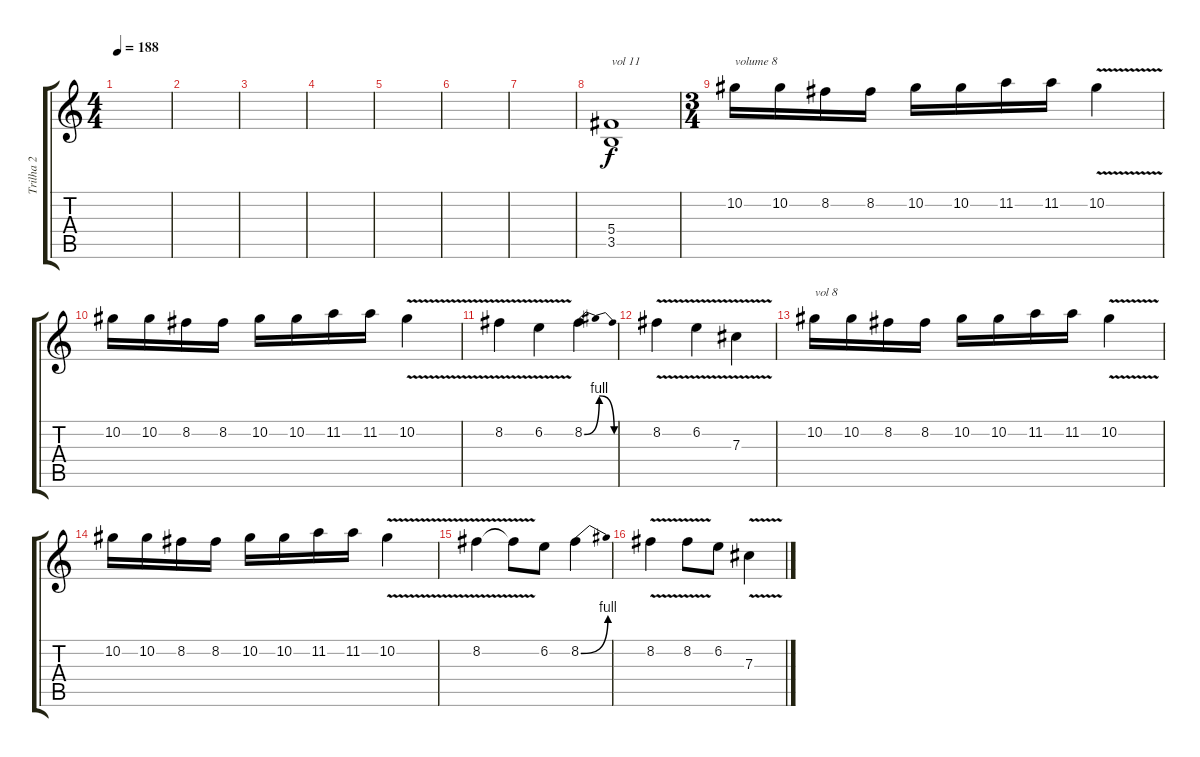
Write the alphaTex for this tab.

\track ("Trilha 2" "Trilha 2") {instrument overdrivenguitar}
\staff {score tabs}
\tuning (Eb4 Bb3 Gb3 Db3 Ab2 Eb2) {hide}
\ts (4 4)
\tempo 188
\clef g2
\ks c
|
|
|
|
|
|
|
(5.4 3.5).1{txt "vol 11" volume 11} |
\ts (3 4)
10.2.16{txt "volume 8" volume 8} 10.2.16 8.2.16 8.2.16 10.2.16 10.2.16 11.2.16 11.2.16 10.2{v}.4 |
10.2.16 10.2.16 8.2.16 8.2.16 10.2.16 10.2.16 11.2.16 11.2.16 10.2{v}.4 |
8.2{v}.4 6.2{v}.4 8.2{be (bendrelease 0 0 15 4 55 4 60 0)}.4 |
8.2{v}.4 6.2{v}.4 7.3{v}.4 |
10.2.16{txt "vol 8" volume 8} 10.2.16 8.2.16 8.2.16 10.2.16 10.2.16 11.2.16 11.2.16 10.2{v}.4 |
10.2.16 10.2.16 8.2.16 8.2.16 10.2.16 10.2.16 11.2.16 11.2.16 10.2{v}.4 |
8.2{v}.4 8.2{t}.8 6.2.8 8.2{be (bend 0 0 60 4)}.4 |
8.2{v}.4 8.2{v}.8 6.2.8 7.3{v}.4
